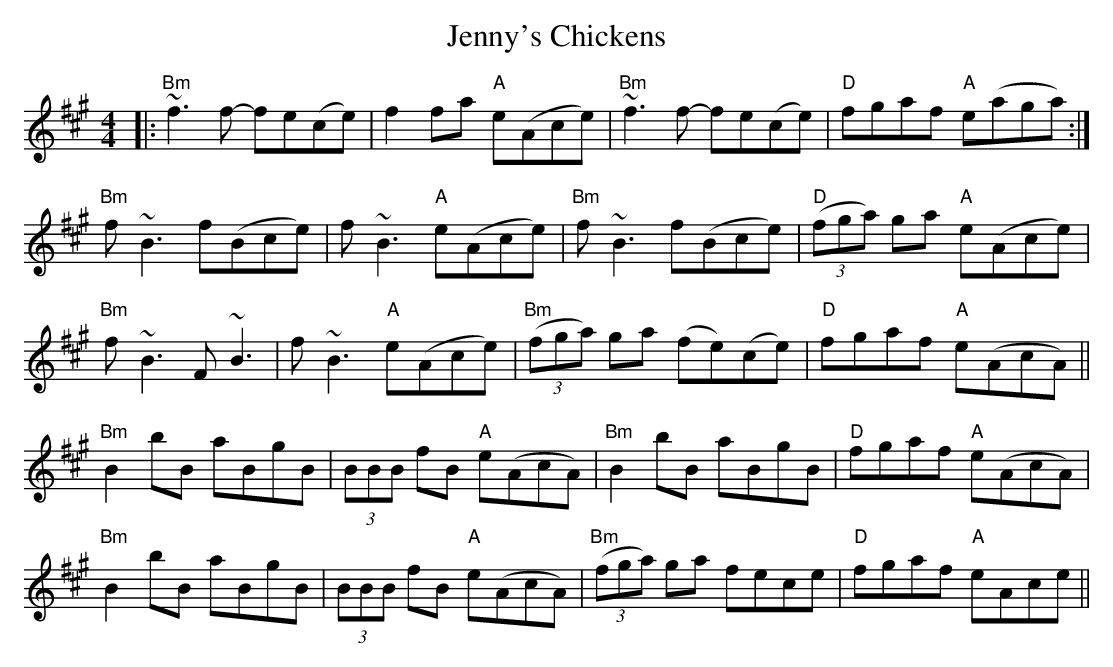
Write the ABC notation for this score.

X:1
T: Jenny's Chickens
M: 4/4
L: 1/8
K: Bdor
|:"Bm"~f3f- fe(ce)|f2fa "A"e(Ace)|"Bm"~f3f- fe(ce)|"D"fgaf "A"e(aga):|
"Bm"f~B3 f(Bce)|f~B3 "A"e(Ace)|"Bm"f~B3 f(Bce)|"D"((3fga) ga "A"e(Ace)|
"Bm"f~B3 F~B3|f~B3 "A"e(Ace)|"Bm"((3fga) ga (fe)(ce)|"D"fgaf "A"e(AcA)||
"Bm"B2bB aBgB|(3BBB fB "A"e(AcA)|"Bm"B2bB aBgB|"D"fgaf "A"e(AcA)|
"Bm"B2bB aBgB|(3BBB fB "A"e(AcA)|"Bm"((3fga) ga fece|"D"fgaf "A"eAce||
